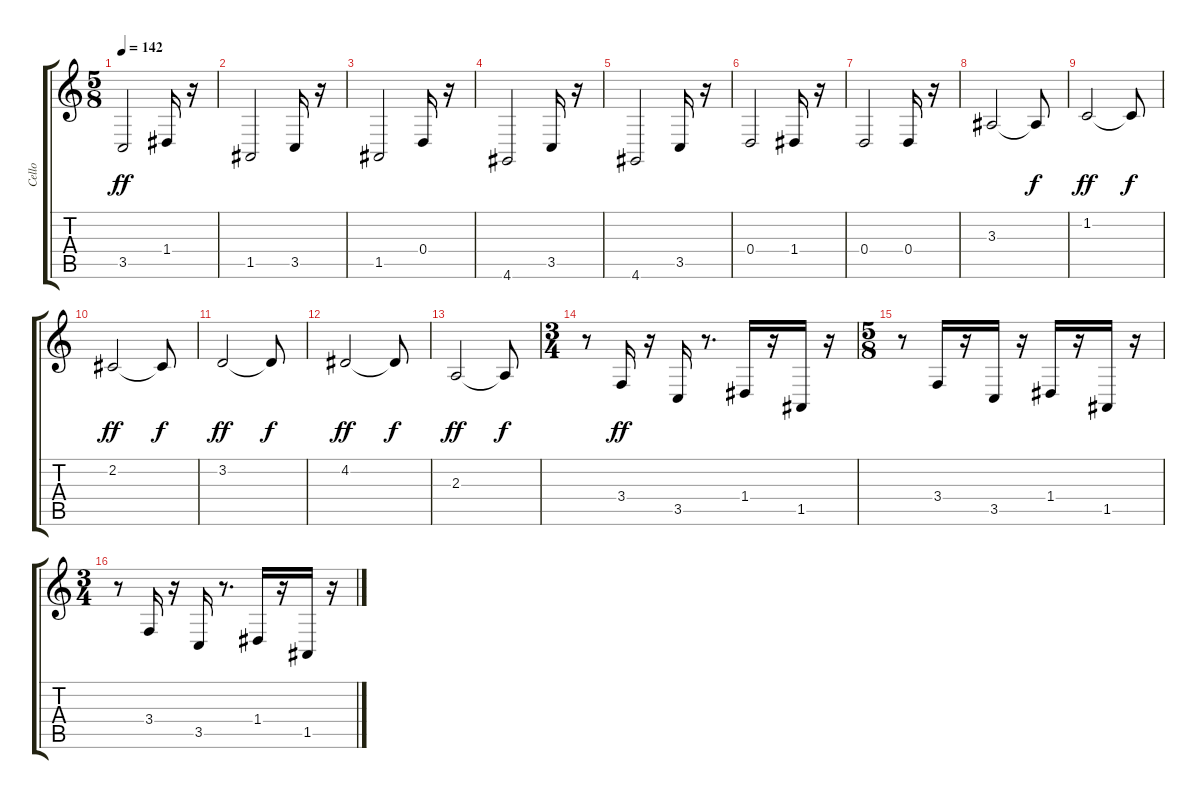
\track ("Cello                               " "Cello     ") {instrument stringensemble1}
\staff {score tabs}
\tuning (E4 B3 G3 D3 A2 E2) {hide}
\ts (5 8)
\tempo 142
\clef g2
\ks c
3.5.2{dy ff} 1.4.16 r.16 |
1.5.2 3.5.16 r.16 |
1.5.2 0.4.16 r.16 |
4.6.2 3.5.16 r.16 |
4.6.2 3.5.16 r.16 |
0.4.2 1.4.16 r.16 |
0.4.2 0.4.16 r.16 |
3.3.2 3.3{t}.8{dy f} |
1.2.2{dy ff} 1.2{t}.8{dy f} |
2.2.2{dy ff} 2.2{t}.8{dy f} |
3.2.2{dy ff} 3.2{t}.8{dy f} |
4.2.2{dy ff} 4.2{t}.8{dy f} |
2.3.2{dy ff} 2.3{t}.8{dy f} |
\ts (3 4)
r.8 3.4.16{dy ff} r.16 3.5.16 r.8{d} 1.4.16 r.16 1.5.16 r.16 |
\ts (5 8)
r.8 3.4.16 r.16 3.5.16 r.16 1.4.16 r.16 1.5.16 r.16 |
\ts (3 4)
r.8 3.4.16 r.16 3.5.16 r.8{d} 1.4.16 r.16 1.5.16 r.16
